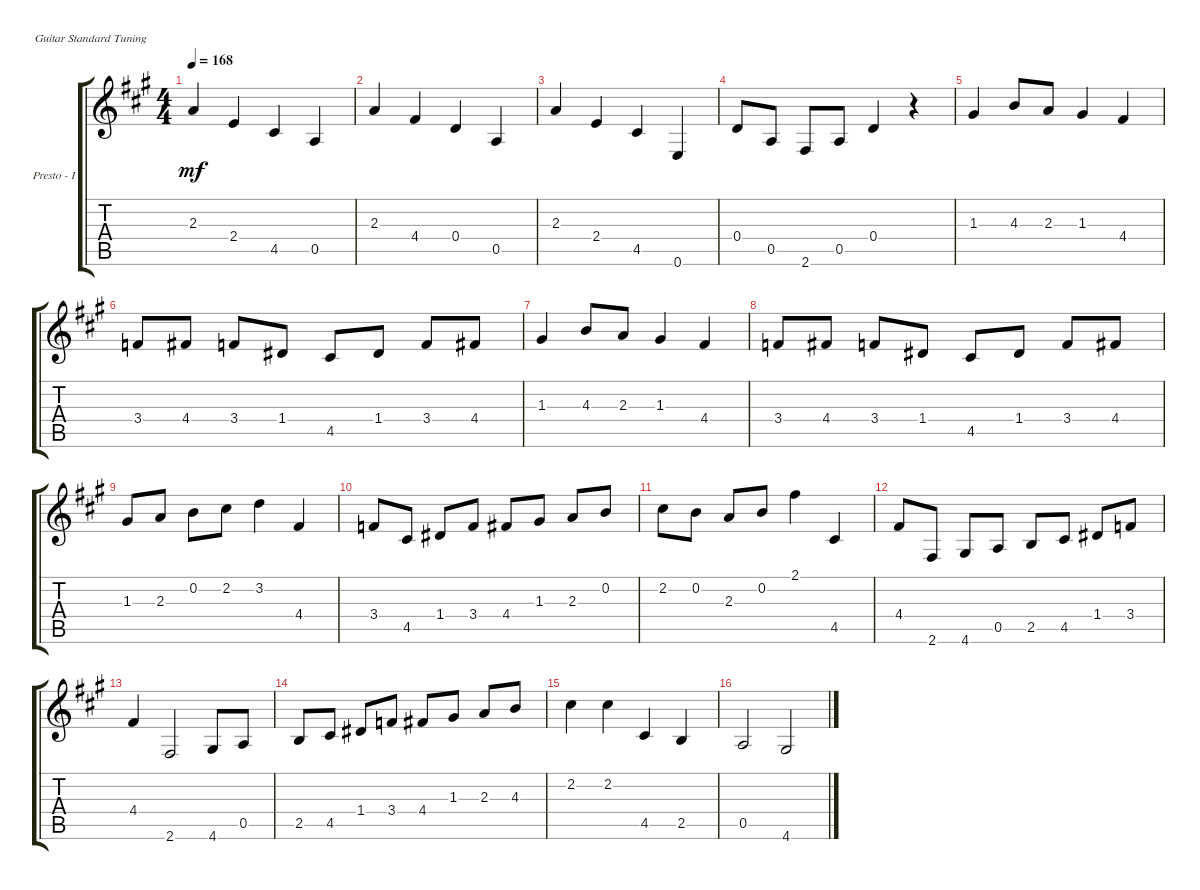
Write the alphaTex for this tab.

\bracketExtendMode groupsimilarinstruments
\firstSystemTrackNameOrientation horizontal
\otherSystemsTrackNameOrientation horizontal
\track ("Presto - Italian Concerto" "Presto - I") {instrument acousticguitarnylon}
\staff {score tabs}
\tuning (E4 B3 G3 D3 A2 E2)
\ts (4 4)
\tempo 168
\clef g2
\ks a
2.3.4{dy mf} 2.4.4 4.5.4 0.5.4 |
2.3.4 4.4.4 0.4.4 0.5.4 |
2.3.4 2.4.4 4.5.4 0.6.4 |
0.4.8 0.5.8 2.6.8 0.5.8 0.4.4 r.4 |
1.3.4 4.3.8 2.3.8 1.3.4 4.4.4 |
3.4.8 4.4.8 3.4.8 1.4.8 4.5.8 1.4.8 3.4.8 4.4.8 |
1.3.4 4.3.8 2.3.8 1.3.4 4.4.4 |
3.4.8 4.4.8 3.4.8 1.4.8 4.5.8 1.4.8 3.4.8 4.4.8 |
1.3.8 2.3.8 0.2.8 2.2.8 3.2.4 4.4.4 |
3.4.8 4.5.8 1.4.8 3.4.8 4.4.8 1.3.8 2.3.8 0.2.8 |
2.2.8 0.2.8 2.3.8 0.2.8 2.1.4 4.5.4 |
4.4.8 2.6.8 4.6.8 0.5.8 2.5.8 4.5.8 1.4.8 3.4.8 |
4.4.4 2.6.2 4.6.8 0.5.8 |
2.5.8 4.5.8 1.4.8 3.4.8 4.4.8 1.3.8 2.3.8 4.3.8 |
2.2.4 2.2.4 4.5.4 2.5.4 |
0.5.2 4.6.2
